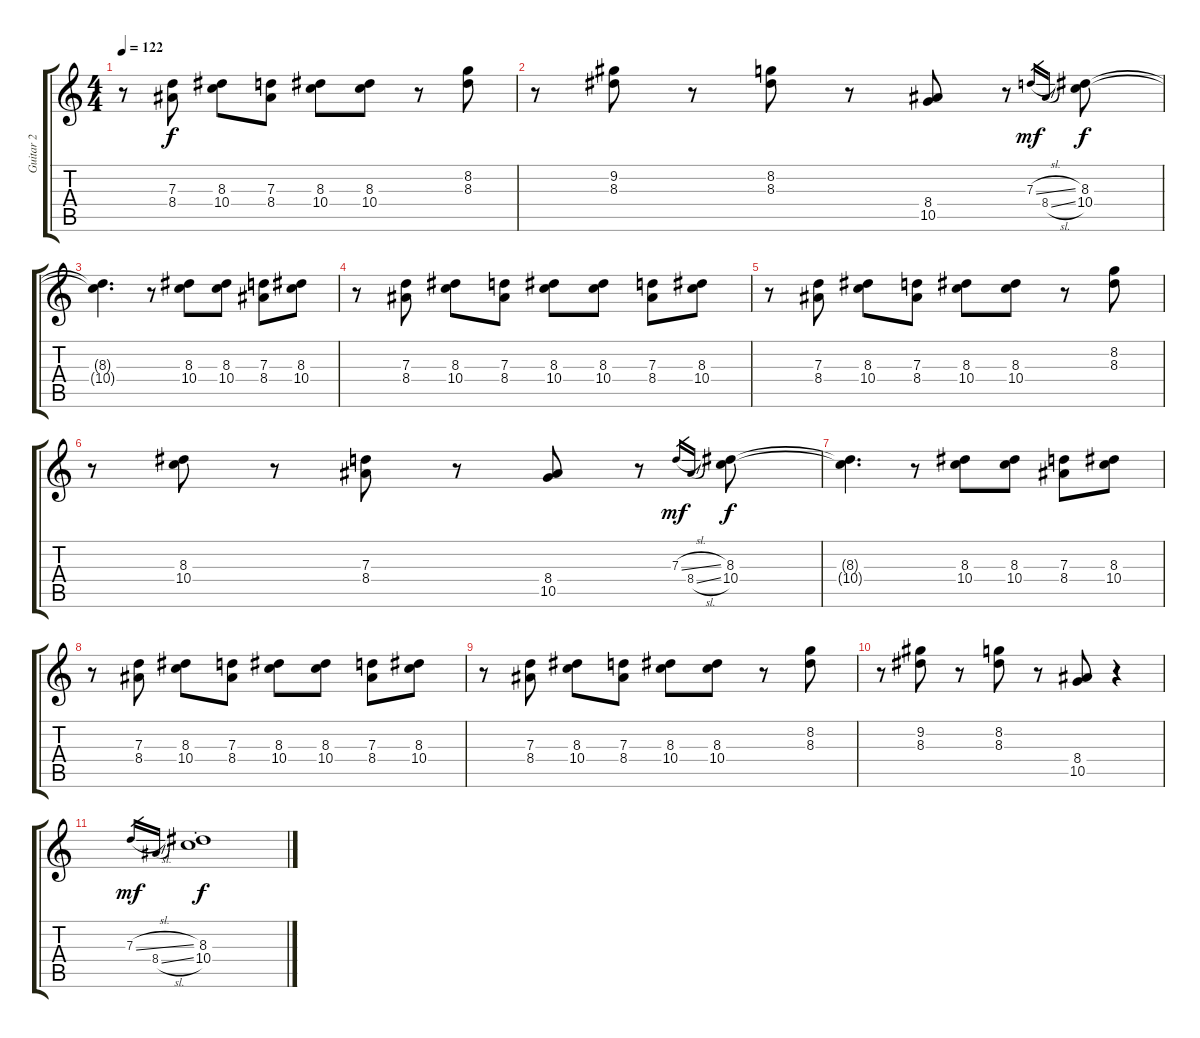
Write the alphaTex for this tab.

\track ("Guitar 2" "Guitar 2") {instrument electricguitarclean}
\staff {score tabs}
\tuning (E4 B3 G3 D3 A2 E2) {hide}
\ts (4 4)
\tempo 122
\clef g2
\ks c
r.8{dy f} (7.3 8.4).8 (8.3 10.4).8 (7.3 8.4).8 (8.3 10.4).8 (8.3 10.4).8 r.8 (8.2 8.3).8 |
r.8 (9.2 8.3).8 r.8 (8.2 8.3).8 r.8 (8.4 10.5).8 r.8 7.3{sl}.16{gr dy mf} 8.4{sl}.16{gr} (8.3 10.4).8{dy f} |
(8.3{t} 10.4{t}).4{d} r.8 (8.3 10.4).8 (8.3 10.4).8 (7.3 8.4).8 (8.3 10.4).8 |
r.8 (7.3 8.4).8 (8.3 10.4).8 (7.3 8.4).8 (8.3 10.4).8 (8.3 10.4).8 (7.3 8.4).8 (8.3 10.4).8 |
r.8 (7.3 8.4).8 (8.3 10.4).8 (7.3 8.4).8 (8.3 10.4).8 (8.3 10.4).8 r.8 (8.2 8.3).8 |
r.8 (8.3 10.4).8 r.8 (7.3 8.4).8 r.8 (8.4 10.5).8 r.8 7.3{sl}.16{gr dy mf} 8.4{sl}.16{gr} (8.3 10.4).8{dy f} |
(8.3{t} 10.4{t}).4{d} r.8 (8.3 10.4).8 (8.3 10.4).8 (7.3 8.4).8 (8.3 10.4).8 |
r.8 (7.3 8.4).8 (8.3 10.4).8 (7.3 8.4).8 (8.3 10.4).8 (8.3 10.4).8 (7.3 8.4).8 (8.3 10.4).8 |
r.8 (7.3 8.4).8 (8.3 10.4).8 (7.3 8.4).8 (8.3 10.4).8 (8.3 10.4).8 r.8 (8.2 8.3).8 |
r.8 (9.2 8.3).8 r.8 (8.2 8.3).8 r.8 (8.4 10.5).8 r.4 |
7.3{sl}.16{gr dy mf} 8.4{sl}.16{gr} (8.3{st} 10.4{st}).1{dy f}
